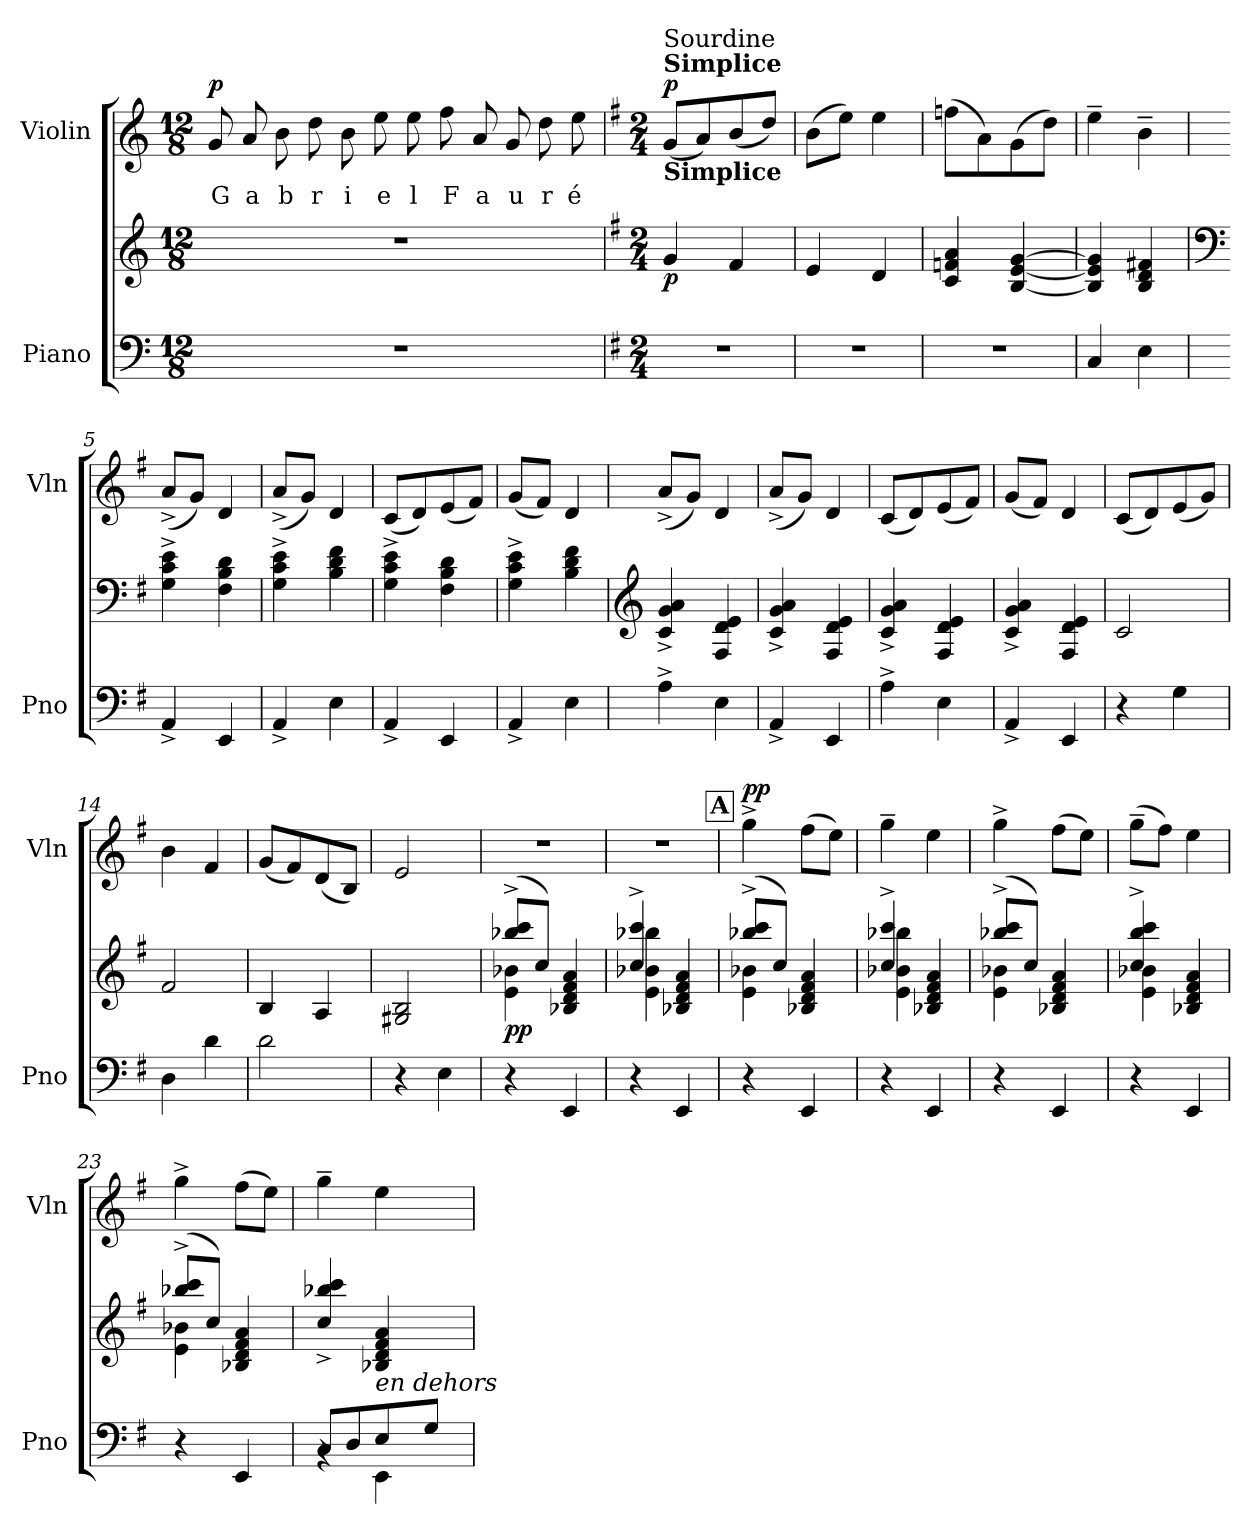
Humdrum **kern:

**kern	**kern	**dynam	**kern	**text	**dynam
*part2	*part2	*part2	*part1	*part1	*part1
*staff3	*staff2	*staff2/3	*staff1	*staff1	*staff1
*I"Piano	*	*	*I"Violin	*	*
*I'Pno	*	*	*I'Vln	*	*
*clefF4	*clefG2	*	*clefG2	*	*
*k[]	*k[]	*	*k[]	*	*
*M12/8	*M12/8	*	*M12/8	*	*
*MM60	*MM60	*	*MM60	*	*
=1	=1	=1	=1	=1	=1
!	!	!	!	!LO:LY:b:color=#800080	!LO:DY:a
1.r	1.r	.	8g/	G	p
!	!	!	!	!LO:LY:b:color=#800080	!
.	.	.	8a/	a	.
!	!	!	!	!LO:LY:b:color=#800080	!
.	.	.	8b\	b	.
!	!	!	!	!LO:LY:b:color=#800080	!
.	.	.	8dd\	r	.
!	!	!	!	!LO:LY:b:color=#800080	!
.	.	.	8b\	i	.
!	!	!	!	!LO:LY:b:color=#800080	!
.	.	.	8ee\	e	.
!	!	!	!	!LO:LY:b:color=#800080	!
.	.	.	8ee\	l	.
!	!	!	!	!LO:LY:b:color=#800080	!
.	.	.	8ff\	F	.
!	!	!	!	!LO:LY:b:color=#800080	!
.	.	.	8a/	a	.
!	!	!	!	!LO:LY:b:color=#800080	!
.	.	.	8g/	u	.
!	!	!	!	!LO:LY:b:color=#800080	!
.	.	.	8dd\	r	.
!	!	!	!	!LO:LY:b:color=#800080	!
.	.	.	8ee\	é	.
!!LO:LB:g=z
=1	=1	=1	=1	=1	=1
*k[f#]	*k[f#]	*	*k[f#]	*	*
*M2/4	*M2/4	*	*M2/4	*	*
*	*	*	*MM60	*	*
!	!	!	!LO:TX:a:B:t=Simplice	!	!
!	!	!	!LO:TX:a:t=Sourdine	!	!
!	!	!	!LO:TX:b:B:t=Simplice	!	!
!	!	!LO:DY:b	!	!	!LO:DY:b
2r	4g/	p	(<8g/L	.	p
.	.	.	8a/)	.	.
.	4f#/	.	(<8b/	.	.
.	.	.	8dd/J)	.	.
=2	=2	=2	=2	=2	=2
2r	4e/	.	(>8b\L	.	.
.	.	.	8ee\J)	.	.
.	4d/	.	4ee\	.	.
=3	=3	=3	=3	=3	=3
2r	4c/ 4fn/ 4a/	.	(>8ffn\L	.	.
.	.	.	8a\)	.	.
.	[4B/ [4e/ [4g/	.	(>8g\	.	.
.	.	.	8dd\J)	.	.
=4	=4	=4	=4	=4	=4
4C/	4B/] 4e/] 4g/]	.	4ee~\	.	.
4E\	4B/ 4d/ 4f#X/	.	4b~\	.	.
=5	=5	=5	=5	=5	=5
*	*clefF4	*	*	*	*
4AA^/	4G\^ 4c\^ 4e\^	.	(<8a^/L	.	.
.	.	.	8g/J)	.	.
4EE/	4F#\ 4B\ 4d\	.	4d/	.	.
=6	=6	=6	=6	=6	=6
4AA^/	4G\^ 4c\^ 4e\^	.	(<8a^/L	.	.
.	.	.	8g/J)	.	.
4E\	4B\ 4d\ 4f#\	.	4d/	.	.
!!LO:LB:g=z
=7	=7	=7	=7	=7	=7
4AA^/	4G\^ 4c\^ 4e\^	.	(<8c/L	.	.
.	.	.	8d/)	.	.
4EE/	4F#\ 4B\ 4d\	.	(<8e/	.	.
.	.	.	8f#/J)	.	.
=8	=8	=8	=8	=8	=8
4AA^/	4G\^ 4c\^ 4e\^	.	(<8g/L	.	.
.	.	.	8f#/J)	.	.
4E\	4B\ 4d\ 4f#\	.	4d/	.	.
=9	=9	=9	=9	=9	=9
*	*clefG2	*	*	*	*
4A^\	4c/^ 4g/^ 4a/^	.	(<8a^/L	.	.
.	.	.	8g/J)	.	.
4E\	4F#/ 4d/ 4e/	.	4d/	.	.
=10	=10	=10	=10	=10	=10
4AA^/	4c/^ 4g/^ 4a/^	.	(<8a^/L	.	.
.	.	.	8g/J)	.	.
4EE/	4F#/ 4d/ 4e/	.	4d/	.	.
=11	=11	=11	=11	=11	=11
4A^\	4c/^ 4g/^ 4a/^	.	(<8c/L	.	.
.	.	.	8d/)	.	.
4E\	4F#/ 4d/ 4e/	.	(<8e/	.	.
.	.	.	8f#/J)	.	.
=12	=12	=12	=12	=12	=12
4AA^/	4c/^ 4g/^ 4a/^	.	(<8g/L	.	.
.	.	.	8f#/J)	.	.
4EE/	4F#/ 4d/ 4e/	.	4d/	.	.
=13	=13	=13	=13	=13	=13
4r	2c/	.	(<8c/L	.	.
.	.	.	8d/)	.	.
4G\	.	.	(<8e/	.	.
.	.	.	8g/J)	.	.
!!LO:LB:g=z
=14	=14	=14	=14	=14	=14
4D\	2f#/	.	4b\	.	.
4d\	.	.	4f#/	.	.
=15	=15	=15	=15	=15	=15
2d\	4B/	.	(<8g/L	.	.
.	.	.	8f#/)	.	.
.	4A/	.	(<8d/	.	.
.	.	.	8B/J)	.	.
=16	=16	=16	=16	=16	=16
4r	2G#X/ 2B/	.	2e/	.	.
4E\	.	.	.	.	.
=17	=17	=17	=17	=17	=17
*	*^	*	*	*	*
!	!	!	!LO:DY:b	!	!	!
4r	(<8bb-X/^ 8ccc/^L	4e\ 4b-X\	pp	2r	.	.
.	8cc/J)	.	.	.	.	.
4EE/	4B-X/ 4d/ 4f#i/ 4a/	4ryy	.	.	.	.
=18	=18	=18	=18	=18	=18	=18
4r	4cc/^ 4ccc/^	4e\ 4b-X\ 4bb-X\	.	2r	.	.
4EE/	4B-X/ 4d/ 4f#/ 4a/	4ryy	.	.	.	.
!!LO:REH:place=s1:b:B:fs=14:t=A
=19	=19	=19	=19	=19	=19	=19
!	!	!	!	!	!	!LO:DY:a
4r	(<8bb-X/^ 8ccc/^L	4e\ 4b-X\	.	4gg^\	.	pp
.	8cc/J)	.	.	.	.	.
4EE/	4B-X/ 4d/ 4f#/ 4a/	4ryy	.	(>8ff#\L	.	.
.	.	.	.	8ee\J)	.	.
=20	=20	=20	=20	=20	=20	=20
4r	4cc/^ 4ccc/^	4e\ 4b-X\ 4bb-X\	.	4gg~\	.	.
4EE/	4B-X/ 4d/ 4f#/ 4a/	4ryy	.	4ee\	.	.
!!LO:PB:g=z
=21	=21	=21	=21	=21	=21	=21
4r	(<8bb-X/^ 8ccc/^L	4e\ 4b-X\	.	4gg^\	.	.
.	8cc/J)	.	.	.	.	.
4EE/	4B-X/ 4d/ 4f#/ 4a/	4ryy	.	(>8ff#\L	.	.
.	.	.	.	8ee\J)	.	.
=22	=22	=22	=22	=22	=22	=22
4r	4cc/^ 4bb/^ 4ccc/^	4e\ 4b-X\	.	(>8gg~\L	.	.
.	.	.	.	8ff#\J)	.	.
4EE/	4B-X/ 4d/ 4f#/ 4a/	4ryy	.	4ee\	.	.
=23	=23	=23	=23	=23	=23	=23
4r	(<8bb-X/^ 8ccc/^L	4e\ 4b-X\	.	4gg^\	.	.
.	8cc/J)	.	.	.	.	.
4EE/	4B-X/ 4d/ 4f#/ 4a/	4ryy	.	(>8ff#\L	.	.
.	.	.	.	8ee\J)	.	.
*	*v	*v	*	*	*	*
=24	=24	=24	=24	=24	=24
*^	*	*	*	*	*
8C/L	4rBB	4cc/^ 4bb-X/^ 4ccc/^	.	4gg~\	.	.
8D/	.	.	.	.	.	.
!	!	!LO:TX:b:i:t=en dehors	!	!	!	!
8E/	4EE\	4B-X/ 4d/ 4f#/ 4a/	.	4ee\	.	.
8G/J	.	.	.	.	.	.
*v	*v	*	*	*	*	*
=	=	=	=	=	=
*-	*-	*-	*-	*-	*-
